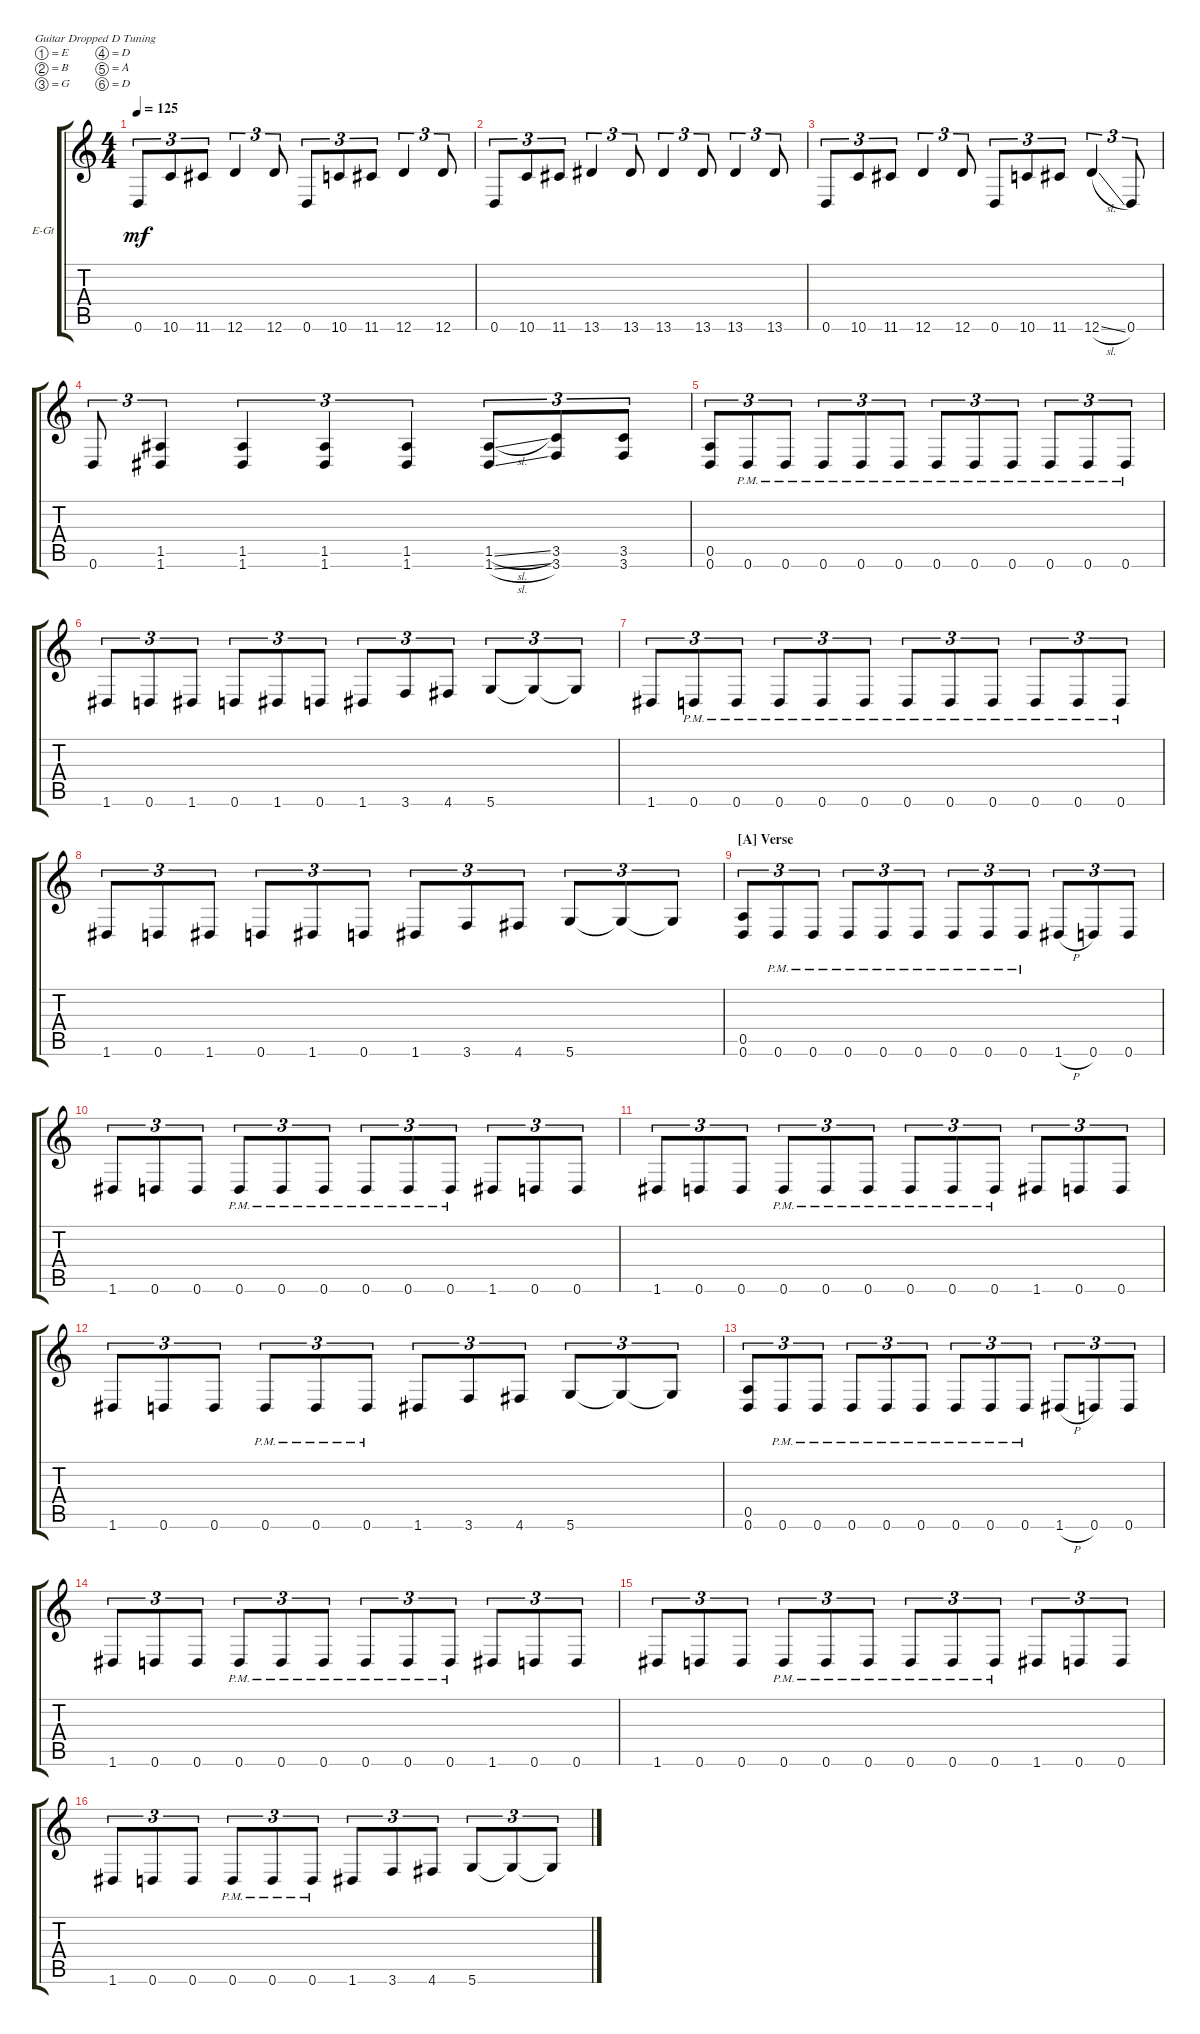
\defaultSystemsLayout 4
\bracketExtendMode groupsimilarinstruments
\firstSystemTrackNameOrientation horizontal
\otherSystemsTrackNameOrientation horizontal
\track ("Rythem 2" "E-Gt") {instrument distortionguitar}
\staff {score tabs}
\tuning (E4 B3 G3 D3 A2 D2)
\ts (4 4)
\tempo 125
\clef g2
\scale
0.333333
\ks c
0.6.8{tu (3 2) dy mf} 10.6.8{tu (3 2)} 11.6.8{tu (3 2)} 12.6.4{tu (3 2)} 12.6.8{tu (3 2)} 0.6.8{tu (3 2)} 10.6.8{tu (3 2)} 11.6.8{tu (3 2)} 12.6.4{tu (3 2)} 12.6.8{tu (3 2)} |
\scale
0.333333 0.6.8{tu (3 2)} 10.6.8{tu (3 2)} 11.6.8{tu (3 2)} 13.6.4{tu (3 2)} 13.6.8{tu (3 2)} 13.6.4{tu (3 2)} 13.6.8{tu (3 2)} 13.6.4{tu (3 2)} 13.6.8{tu (3 2)} |
\scale
0.333333 0.6.8{tu (3 2)} 10.6.8{tu (3 2)} 11.6.8{tu (3 2)} 12.6.4{tu (3 2)} 12.6.8{tu (3 2)} 0.6.8{tu (3 2)} 10.6.8{tu (3 2)} 11.6.8{tu (3 2)} 12.6{sl}.4{tu (3 2)} 0.6.8{tu (3 2)} |
\scale
0.333333 0.6.8{tu (3 2)} (1.6 1.5).4{tu (3 2)} (1.6 1.5).4{tu (3 2)} (1.6 1.5).4{tu (3 2)} (1.6 1.5).4{tu (3 2)} (1.6{sl} 1.5{sl}).8{tu (3 2)} (3.6 3.5).8{tu (3 2)} (3.5 3.6).8{tu (3 2)} |
\scale
0.333333 (0.6 0.5).8{tu (3 2)} 0.6{pm}.8{tu (3 2)} 0.6{pm}.8{tu (3 2)} 0.6{pm}.8{tu (3 2)} 0.6{pm}.8{tu (3 2)} 0.6{pm}.8{tu (3 2)} 0.6{pm}.8{tu (3 2)} 0.6{pm}.8{tu (3 2)} 0.6{pm}.8{tu (3 2)} 0.6{pm}.8{tu (3 2)} 0.6{pm}.8{tu (3 2)} 0.6{pm}.8{tu (3 2)} |
\scale
0.333333 1.6.8{tu (3 2)} 0.6.8{tu (3 2)} 1.6.8{tu (3 2)} 0.6.8{tu (3 2)} 1.6.8{tu (3 2)} 0.6.8{tu (3 2)} 1.6.8{tu (3 2)} 3.6.8{tu (3 2)} 4.6.8{tu (3 2)} 5.6.8{tu (3 2)} 5.6{t}.8{tu (3 2)} 5.6{t}.8{tu (3 2)} |
\scale
0.333333 1.6.8{tu (3 2)} 0.6{pm}.8{tu (3 2)} 0.6{pm}.8{tu (3 2)} 0.6{pm}.8{tu (3 2)} 0.6{pm}.8{tu (3 2)} 0.6{pm}.8{tu (3 2)} 0.6{pm}.8{tu (3 2)} 0.6{pm}.8{tu (3 2)} 0.6{pm}.8{tu (3 2)} 0.6{pm}.8{tu (3 2)} 0.6{pm}.8{tu (3 2)} 0.6{pm}.8{tu (3 2)} |
\scale
0.333333 1.6.8{tu (3 2)} 0.6.8{tu (3 2)} 1.6.8{tu (3 2)} 0.6.8{tu (3 2)} 1.6.8{tu (3 2)} 0.6.8{tu (3 2)} 1.6.8{tu (3 2)} 3.6.8{tu (3 2)} 4.6.8{tu (3 2)} 5.6.8{tu (3 2)} 5.6{t}.8{tu (3 2)} 5.6{t}.8{tu (3 2)} |
\section ("A" "Verse")
\scale
0.333333 (0.6 0.5).8{tu (3 2)} 0.6{pm}.8{tu (3 2)} 0.6{pm}.8{tu (3 2)} 0.6{pm}.8{tu (3 2)} 0.6{pm}.8{tu (3 2)} 0.6{pm}.8{tu (3 2)} 0.6{pm}.8{tu (3 2)} 0.6{pm}.8{tu (3 2)} 0.6{pm}.8{tu (3 2)} 1.6{h}.8{tu (3 2)} 0.6.8{tu (3 2)} 0.6.8{tu (3 2)} |
\scale
0.333333 1.6.8{tu (3 2)} 0.6.8{tu (3 2)} 0.6.8{tu (3 2)} 0.6{pm}.8{tu (3 2)} 0.6{pm}.8{tu (3 2)} 0.6{pm}.8{tu (3 2)} 0.6{pm}.8{tu (3 2)} 0.6{pm}.8{tu (3 2)} 0.6{pm}.8{tu (3 2)} 1.6.8{tu (3 2)} 0.6.8{tu (3 2)} 0.6.8{tu (3 2)} |
\scale
0.333333 1.6.8{tu (3 2)} 0.6.8{tu (3 2)} 0.6.8{tu (3 2)} 0.6{pm}.8{tu (3 2)} 0.6{pm}.8{tu (3 2)} 0.6{pm}.8{tu (3 2)} 0.6{pm}.8{tu (3 2)} 0.6{pm}.8{tu (3 2)} 0.6{pm}.8{tu (3 2)} 1.6.8{tu (3 2)} 0.6.8{tu (3 2)} 0.6.8{tu (3 2)} |
\scale
0.333333 1.6.8{tu (3 2)} 0.6.8{tu (3 2)} 0.6.8{tu (3 2)} 0.6{pm}.8{tu (3 2)} 0.6{pm}.8{tu (3 2)} 0.6{pm}.8{tu (3 2)} 1.6.8{tu (3 2)} 3.6.8{tu (3 2)} 4.6.8{tu (3 2)} 5.6.8{tu (3 2)} 5.6{t}.8{tu (3 2)} 5.6{t}.8{tu (3 2)} |
\scale
0.333333 (0.6 0.5).8{tu (3 2)} 0.6{pm}.8{tu (3 2)} 0.6{pm}.8{tu (3 2)} 0.6{pm}.8{tu (3 2)} 0.6{pm}.8{tu (3 2)} 0.6{pm}.8{tu (3 2)} 0.6{pm}.8{tu (3 2)} 0.6{pm}.8{tu (3 2)} 0.6{pm}.8{tu (3 2)} 1.6{h}.8{tu (3 2)} 0.6.8{tu (3 2)} 0.6.8{tu (3 2)} |
\scale
0.333333 1.6.8{tu (3 2)} 0.6.8{tu (3 2)} 0.6.8{tu (3 2)} 0.6{pm}.8{tu (3 2)} 0.6{pm}.8{tu (3 2)} 0.6{pm}.8{tu (3 2)} 0.6{pm}.8{tu (3 2)} 0.6{pm}.8{tu (3 2)} 0.6{pm}.8{tu (3 2)} 1.6.8{tu (3 2)} 0.6.8{tu (3 2)} 0.6.8{tu (3 2)} |
\scale
0.333333 1.6.8{tu (3 2)} 0.6.8{tu (3 2)} 0.6.8{tu (3 2)} 0.6{pm}.8{tu (3 2)} 0.6{pm}.8{tu (3 2)} 0.6{pm}.8{tu (3 2)} 0.6{pm}.8{tu (3 2)} 0.6{pm}.8{tu (3 2)} 0.6{pm}.8{tu (3 2)} 1.6.8{tu (3 2)} 0.6.8{tu (3 2)} 0.6.8{tu (3 2)} |
\scale
0.333333 1.6.8{tu (3 2)} 0.6.8{tu (3 2)} 0.6.8{tu (3 2)} 0.6{pm}.8{tu (3 2)} 0.6{pm}.8{tu (3 2)} 0.6{pm}.8{tu (3 2)} 1.6.8{tu (3 2)} 3.6.8{tu (3 2)} 4.6.8{tu (3 2)} 5.6.8{tu (3 2)} 5.6{t}.8{tu (3 2)} 5.6{t}.8{tu (3 2)}
